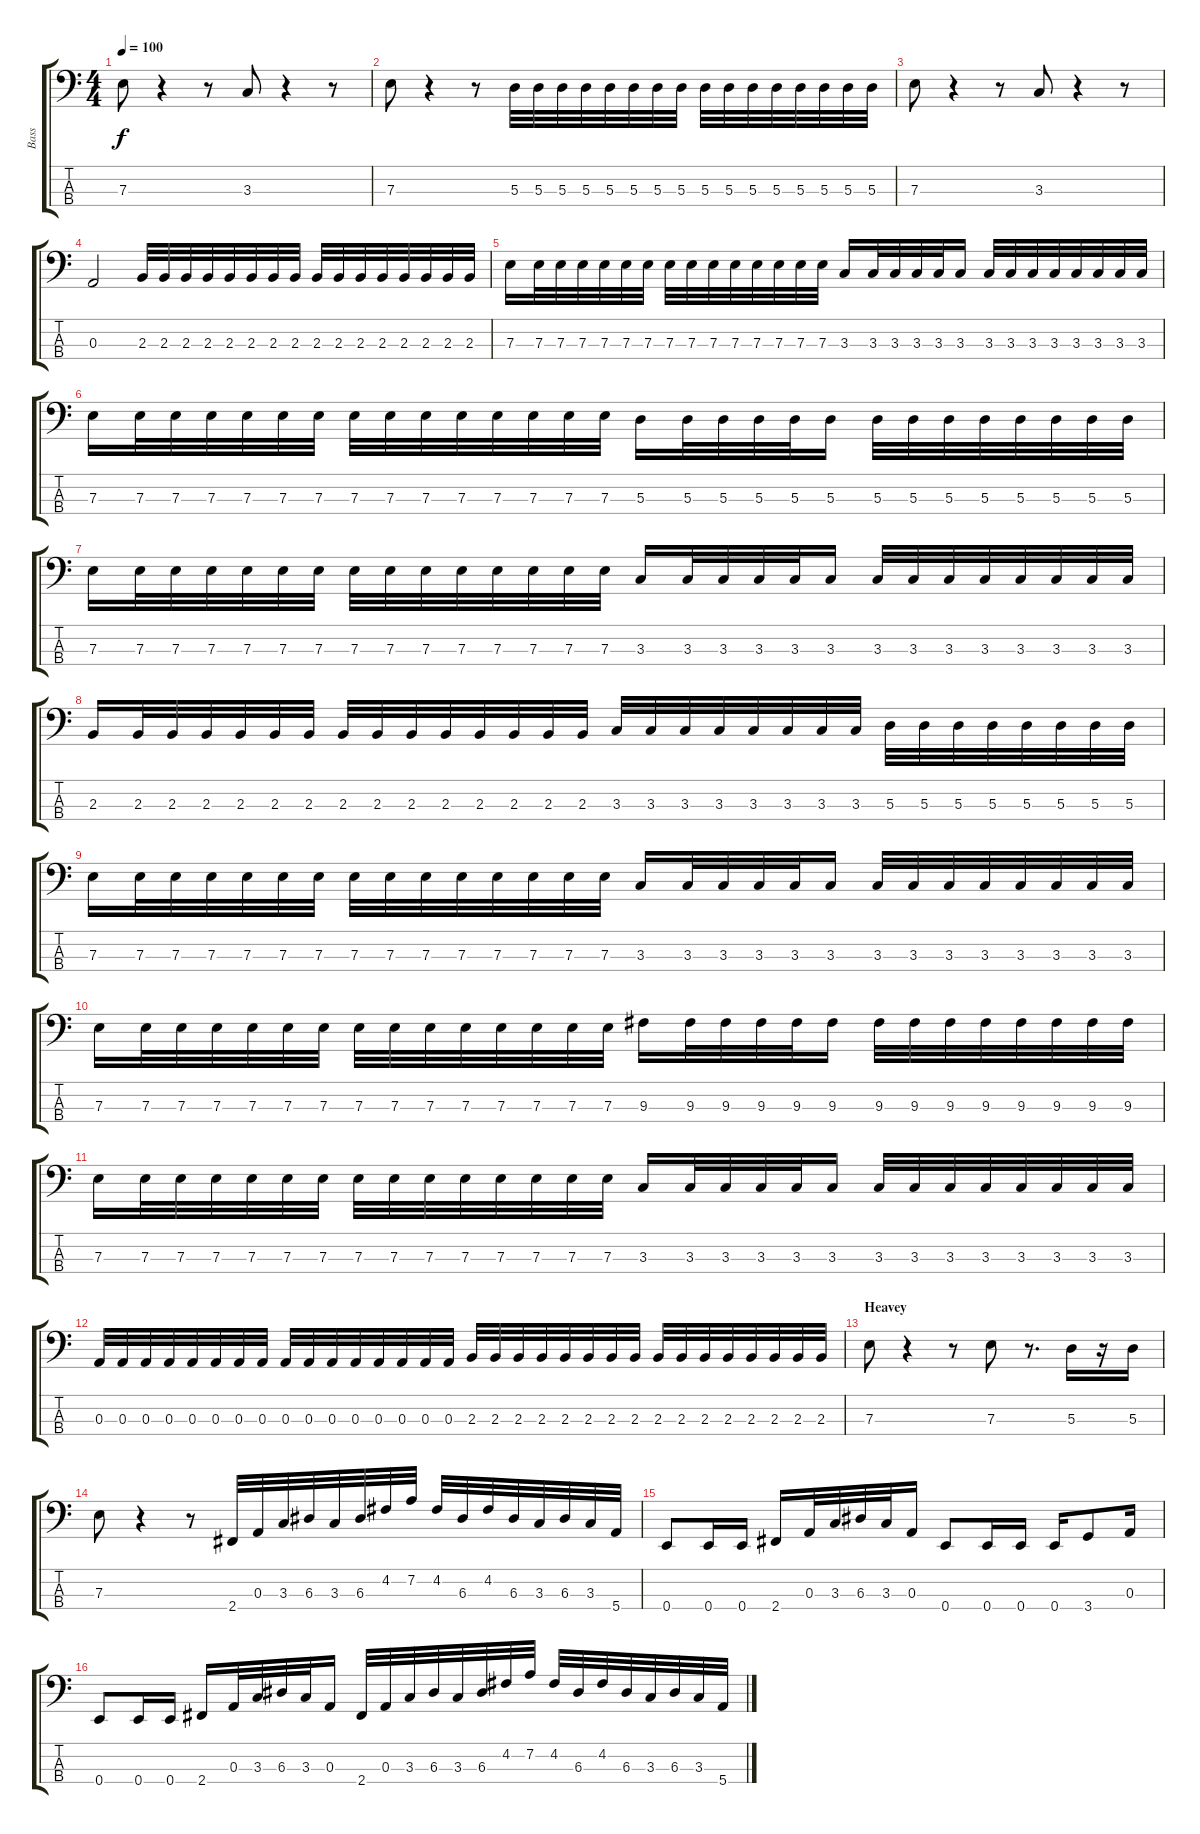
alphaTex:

\track ("Bass" "Bass") {instrument electricbassfinger}
\staff {score tabs}
\tuning (G2 D2 A1 E1) {hide}
\ts (4 4)
\tempo 100
\clef f4
\ks c
7.3.8{dy f instrument electricbassfinger} r.4 r.8 3.3.8 r.4 r.8 |
7.3.8 r.4 r.8 5.3.32 5.3.32 5.3.32 5.3.32 5.3.32 5.3.32 5.3.32 5.3.32 5.3.32 5.3.32 5.3.32 5.3.32 5.3.32 5.3.32 5.3.32 5.3.32 |
7.3.8 r.4 r.8 3.3.8 r.4 r.8 |
0.3.2 2.3.32 2.3.32 2.3.32 2.3.32 2.3.32 2.3.32 2.3.32 2.3.32 2.3.32 2.3.32 2.3.32 2.3.32 2.3.32 2.3.32 2.3.32 2.3.32 |
\section ("" "")
7.3.16 7.3.32 7.3.32 7.3.32 7.3.32 7.3.32 7.3.32 7.3.32 7.3.32 7.3.32 7.3.32 7.3.32 7.3.32 7.3.32 7.3.32 3.3.16 3.3.32 3.3.32 3.3.32 3.3.32 3.3.16 3.3.32 3.3.32 3.3.32 3.3.32 3.3.32 3.3.32 3.3.32 3.3.32 |
7.3.16 7.3.32 7.3.32 7.3.32 7.3.32 7.3.32 7.3.32 7.3.32 7.3.32 7.3.32 7.3.32 7.3.32 7.3.32 7.3.32 7.3.32 5.3.16 5.3.32 5.3.32 5.3.32 5.3.32 5.3.16 5.3.32 5.3.32 5.3.32 5.3.32 5.3.32 5.3.32 5.3.32 5.3.32 |
7.3.16 7.3.32 7.3.32 7.3.32 7.3.32 7.3.32 7.3.32 7.3.32 7.3.32 7.3.32 7.3.32 7.3.32 7.3.32 7.3.32 7.3.32 3.3.16 3.3.32 3.3.32 3.3.32 3.3.32 3.3.16 3.3.32 3.3.32 3.3.32 3.3.32 3.3.32 3.3.32 3.3.32 3.3.32 |
2.3.16 2.3.32 2.3.32 2.3.32 2.3.32 2.3.32 2.3.32 2.3.32 2.3.32 2.3.32 2.3.32 2.3.32 2.3.32 2.3.32 2.3.32 3.3.32 3.3.32 3.3.32 3.3.32 3.3.32 3.3.32 3.3.32 3.3.32 5.3.32 5.3.32 5.3.32 5.3.32 5.3.32 5.3.32 5.3.32 5.3.32 |
7.3.16 7.3.32 7.3.32 7.3.32 7.3.32 7.3.32 7.3.32 7.3.32 7.3.32 7.3.32 7.3.32 7.3.32 7.3.32 7.3.32 7.3.32 3.3.16 3.3.32 3.3.32 3.3.32 3.3.32 3.3.16 3.3.32 3.3.32 3.3.32 3.3.32 3.3.32 3.3.32 3.3.32 3.3.32 |
7.3.16 7.3.32 7.3.32 7.3.32 7.3.32 7.3.32 7.3.32 7.3.32 7.3.32 7.3.32 7.3.32 7.3.32 7.3.32 7.3.32 7.3.32 9.3.16 9.3.32 9.3.32 9.3.32 9.3.32 9.3.16 9.3.32 9.3.32 9.3.32 9.3.32 9.3.32 9.3.32 9.3.32 9.3.32 |
7.3.16 7.3.32 7.3.32 7.3.32 7.3.32 7.3.32 7.3.32 7.3.32 7.3.32 7.3.32 7.3.32 7.3.32 7.3.32 7.3.32 7.3.32 3.3.16 3.3.32 3.3.32 3.3.32 3.3.32 3.3.16 3.3.32 3.3.32 3.3.32 3.3.32 3.3.32 3.3.32 3.3.32 3.3.32 |
0.3.32 0.3.32 0.3.32 0.3.32 0.3.32 0.3.32 0.3.32 0.3.32 0.3.32 0.3.32 0.3.32 0.3.32 0.3.32 0.3.32 0.3.32 0.3.32 2.3.32 2.3.32 2.3.32 2.3.32 2.3.32 2.3.32 2.3.32 2.3.32 2.3.32 2.3.32 2.3.32 2.3.32 2.3.32 2.3.32 2.3.32 2.3.32 |
\section ("" "Heavey")
7.3.8 r.4 r.8 7.3.8 r.8{d} 5.3.16 r.16 5.3.16 |
7.3.8 r.4 r.8 2.4.32 0.3.32 3.3.32 6.3.32 3.3.32 6.3.32 4.2.32 7.2.32 4.2.32 6.3.32 4.2.32 6.3.32 3.3.32 6.3.32 3.3.32 5.4.32 |
0.4.8 0.4.16 0.4.16 2.4.16 0.3.32 3.3.32 6.3.32 3.3.32 0.3.16 0.4.8 0.4.16 0.4.16 0.4.16 3.4.8 0.3.16 |
0.4.8 0.4.16 0.4.16 2.4.16 0.3.32 3.3.32 6.3.32 3.3.32 0.3.16 2.4.32 0.3.32 3.3.32 6.3.32 3.3.32 6.3.32 4.2.32 7.2.32 4.2.32 6.3.32 4.2.32 6.3.32 3.3.32 6.3.32 3.3.32 5.4.32
